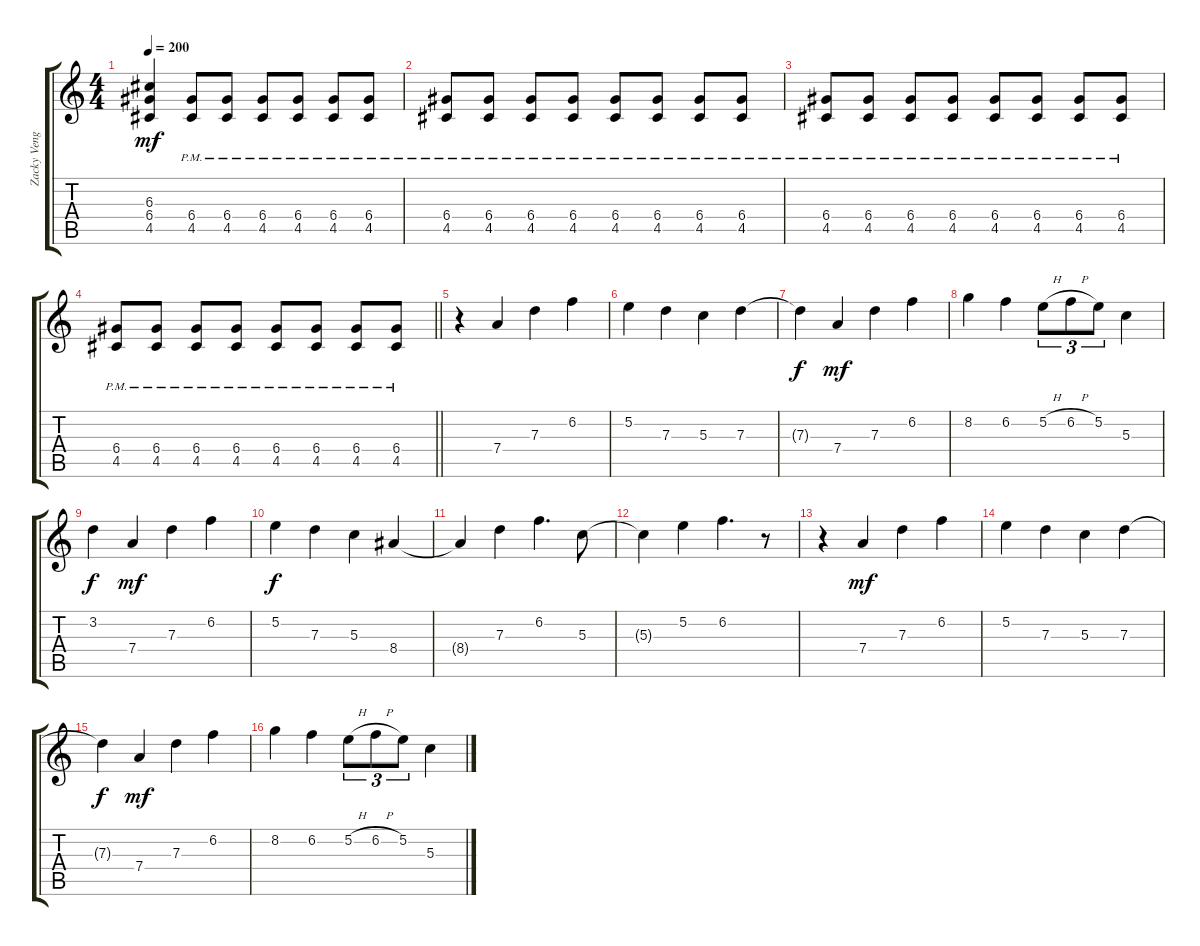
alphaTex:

\track ("Zacky Vengence" "Zacky Veng") {instrument distortionguitar}
\staff {score tabs}
\tuning (E4 B3 G3 D3 A2 D2) {hide}
\ts (4 4)
\tempo 200
\clef g2
\ks c
(6.3 6.4 4.5).4{dy mf} (6.4{pm} 4.5{pm}).8 (6.4{pm} 4.5{pm}).8 (6.4{pm} 4.5{pm}).8 (6.4{pm} 4.5{pm}).8 (6.4{pm} 4.5{pm}).8 (6.4{pm} 4.5{pm}).8 |
(6.4{pm} 4.5{pm}).8 (6.4{pm} 4.5{pm}).8 (6.4{pm} 4.5{pm}).8 (6.4{pm} 4.5{pm}).8 (6.4{pm} 4.5{pm}).8 (6.4{pm} 4.5{pm}).8 (6.4{pm} 4.5{pm}).8 (6.4{pm} 4.5{pm}).8 |
(6.4{pm} 4.5{pm}).8 (6.4{pm} 4.5{pm}).8 (6.4{pm} 4.5{pm}).8 (6.4{pm} 4.5{pm}).8 (6.4{pm} 4.5{pm}).8 (6.4{pm} 4.5{pm}).8 (6.4{pm} 4.5{pm}).8 (6.4{pm} 4.5{pm}).8 |
\barLineRight lightlight
(6.4{pm} 4.5{pm}).8 (6.4{pm} 4.5{pm}).8 (6.4{pm} 4.5{pm}).8 (6.4{pm} 4.5{pm}).8 (6.4{pm} 4.5{pm}).8 (6.4{pm} 4.5{pm}).8 (6.4{pm} 4.5{pm}).8 (6.4{pm} 4.5{pm}).8 |
r.4 7.4.4 7.3.4 6.2.4 |
5.2.4 7.3.4 5.3.4 7.3.4 |
7.3{t}.4{dy f} 7.4.4{dy mf} 7.3.4 6.2.4 |
8.2.4 6.2.4 5.2{h}.8{tu (3 2)} 6.2{h}.8{tu (3 2)} 5.2.8{tu (3 2)} 5.3.4 |
3.2.4{dy f} 7.4.4{dy mf} 7.3.4 6.2.4 |
5.2.4{dy f} 7.3.4 5.3.4 8.4.4 |
8.4{t}.4 7.3.4 6.2.4{d} 5.3.8 |
5.3{t}.4 5.2.4 6.2.4{d} r.8 |
r.4 7.4.4{dy mf} 7.3.4 6.2.4 |
5.2.4 7.3.4 5.3.4 7.3.4 |
7.3{t}.4{dy f} 7.4.4{dy mf} 7.3.4 6.2.4 |
8.2.4 6.2.4 5.2{h}.8{tu (3 2)} 6.2{h}.8{tu (3 2)} 5.2.8{tu (3 2)} 5.3.4
